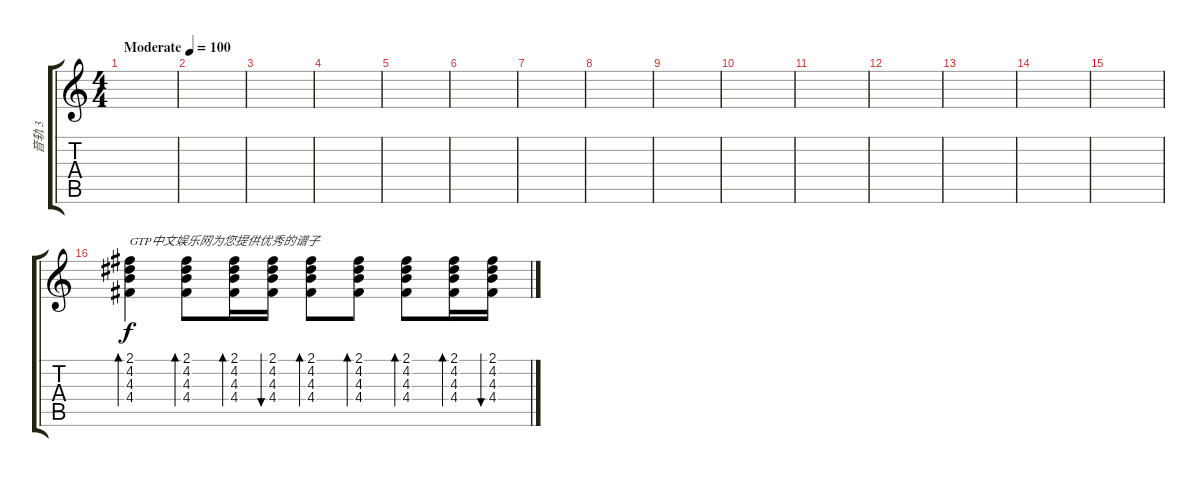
\track ("音轨 3" "音轨 3") {instrument acousticguitarsteel}
\staff {score tabs}
\tuning (E4 B3 G3 D3 A2 E2) {hide}
\ts (4 4)
\tempo (100 "Moderate")
\clef g2
\ks c
|
|
|
|
|
|
|
|
|
|
|
|
|
|
|
(2.1 4.2 4.3 4.4).4{bd 30 txt "GTP中文娱乐网为您提供优秀的谱子"} (2.1 4.2 4.3 4.4).8{bd 30} (2.1 4.2 4.3 4.4).16{bd 30} (2.1 4.2 4.3 4.4).16{bu 30} (2.1 4.2 4.3 4.4).8{bd 30} (2.1 4.2 4.3 4.4).8{bd 30} (2.1 4.2 4.3 4.4).8{bd 30} (2.1 4.2 4.3 4.4).16{bd 30} (2.1 4.2 4.3 4.4).16{bu 30}
